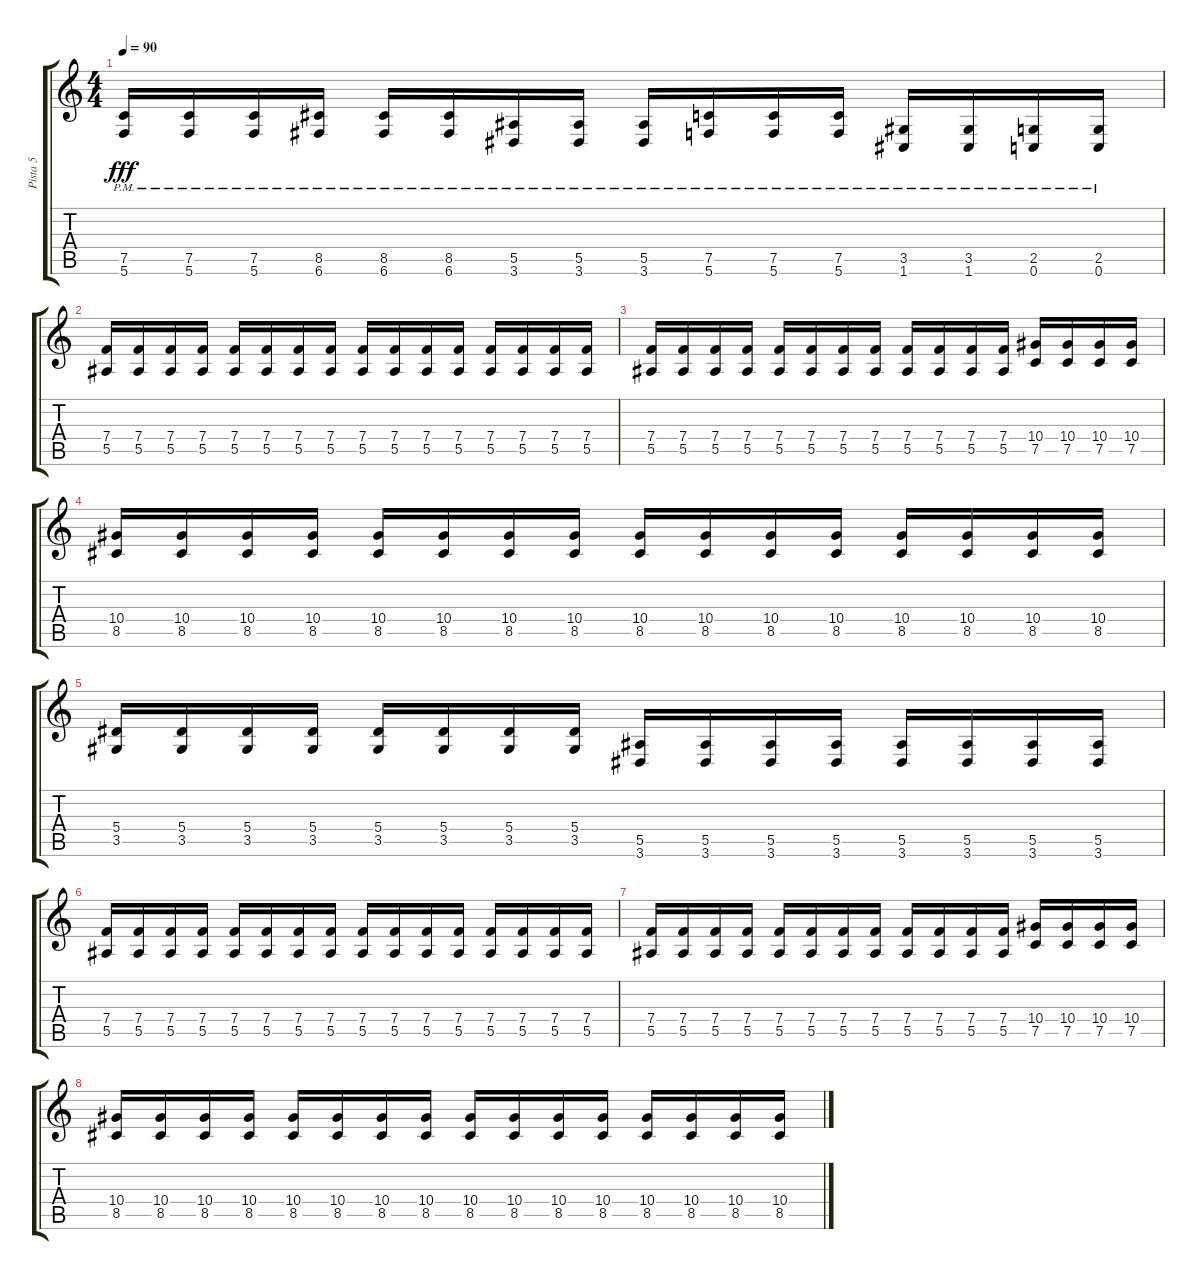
\track ("Pista 5" "Pista 5") {instrument distortionguitar}
\staff {score tabs}
\tuning (C4 G3 Eb3 Bb2 F2 C2) {hide}
\ts (4 4)
\tempo 90
\clef g2
\ks c
(7.5{pm} 5.6{pm}).16{dy fff} (7.5{pm} 5.6{pm}).16 (7.5{pm} 5.6{pm}).16 (8.5{pm} 6.6{pm}).16 (8.5{pm} 6.6{pm}).16 (8.5{pm} 6.6{pm}).16 (5.5{pm} 3.6{pm}).16 (5.5{pm} 3.6{pm}).16 (5.5{pm} 3.6{pm}).16 (7.5{pm} 5.6{pm}).16 (7.5{pm} 5.6{pm}).16 (7.5{pm} 5.6{pm}).16 (3.5{pm} 1.6{pm}).16 (3.5{pm} 1.6{pm}).16 (2.5{pm} 0.6{pm}).16 (2.5{pm} 0.6{pm}).16 |
(7.4 5.5).16 (7.4 5.5).16 (7.4 5.5).16 (7.4 5.5).16 (7.4 5.5).16 (7.4 5.5).16 (7.4 5.5).16 (7.4 5.5).16 (7.4 5.5).16 (7.4 5.5).16 (7.4 5.5).16 (7.4 5.5).16 (7.4 5.5).16 (7.4 5.5).16 (7.4 5.5).16 (7.4 5.5).16 |
(7.4 5.5).16 (7.4 5.5).16 (7.4 5.5).16 (7.4 5.5).16 (7.4 5.5).16 (7.4 5.5).16 (7.4 5.5).16 (7.4 5.5).16 (7.4 5.5).16 (7.4 5.5).16 (7.4 5.5).16 (7.4 5.5).16 (10.4 7.5).16 (10.4 7.5).16 (10.4 7.5).16 (10.4 7.5).16 |
(10.4 8.5).16 (10.4 8.5).16 (10.4 8.5).16 (10.4 8.5).16 (10.4 8.5).16 (10.4 8.5).16 (10.4 8.5).16 (10.4 8.5).16 (10.4 8.5).16 (10.4 8.5).16 (10.4 8.5).16 (10.4 8.5).16 (10.4 8.5).16 (10.4 8.5).16 (10.4 8.5).16 (10.4 8.5).16 |
(5.4 3.5).16 (5.4 3.5).16 (5.4 3.5).16 (5.4 3.5).16 (5.4 3.5).16 (5.4 3.5).16 (5.4 3.5).16 (5.4 3.5).16 (5.5 3.6).16 (5.5 3.6).16 (5.5 3.6).16 (5.5 3.6).16 (5.5 3.6).16 (5.5 3.6).16 (5.5 3.6).16 (5.5 3.6).16 |
(7.4 5.5).16 (7.4 5.5).16 (7.4 5.5).16 (7.4 5.5).16 (7.4 5.5).16 (7.4 5.5).16 (7.4 5.5).16 (7.4 5.5).16 (7.4 5.5).16 (7.4 5.5).16 (7.4 5.5).16 (7.4 5.5).16 (7.4 5.5).16 (7.4 5.5).16 (7.4 5.5).16 (7.4 5.5).16 |
(7.4 5.5).16 (7.4 5.5).16 (7.4 5.5).16 (7.4 5.5).16 (7.4 5.5).16 (7.4 5.5).16 (7.4 5.5).16 (7.4 5.5).16 (7.4 5.5).16 (7.4 5.5).16 (7.4 5.5).16 (7.4 5.5).16 (10.4 7.5).16 (10.4 7.5).16 (10.4 7.5).16 (10.4 7.5).16 |
(10.4 8.5).16 (10.4 8.5).16 (10.4 8.5).16 (10.4 8.5).16 (10.4 8.5).16 (10.4 8.5).16 (10.4 8.5).16 (10.4 8.5).16 (10.4 8.5).16 (10.4 8.5).16 (10.4 8.5).16 (10.4 8.5).16 (10.4 8.5).16 (10.4 8.5).16 (10.4 8.5).16 (10.4 8.5).16
